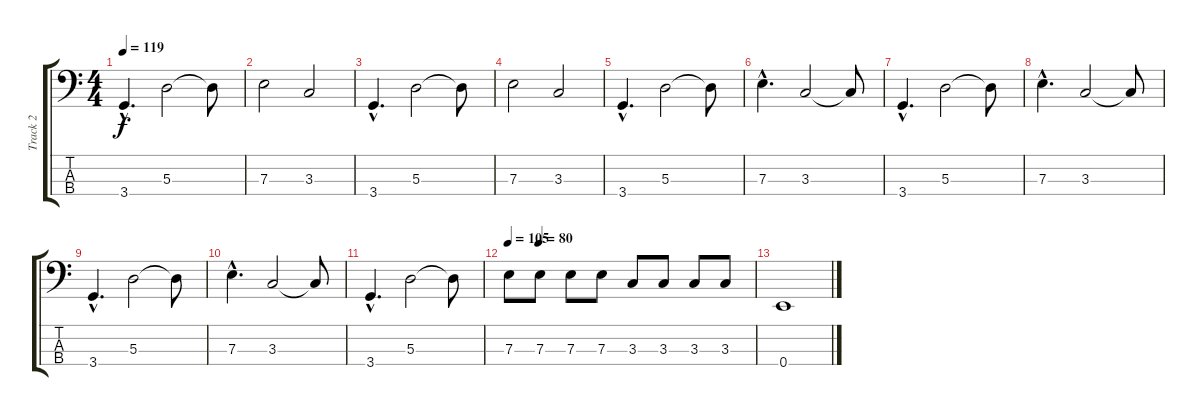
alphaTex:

\track ("Track 2" "Track 2") {instrument electricbassfinger}
\staff {score tabs}
\tuning (G2 D2 A1 E1) {hide}
\ts (4 4)
\tempo 119
\clef f4
\ks c
3.4{hac}.4{d dy f} 5.3.2 5.3{t}.8 |
7.3.2 3.3.2 |
3.4{hac}.4{d} 5.3.2 5.3{t}.8 |
7.3.2 3.3.2 |
3.4{hac}.4{d} 5.3.2 5.3{t}.8 |
7.3{hac}.4{d} 3.3.2 3.3{t}.8 |
3.4{hac}.4{d} 5.3.2 5.3{t}.8 |
7.3{hac}.4{d} 3.3.2 3.3{t}.8 |
3.4{hac}.4{d} 5.3.2 5.3{t}.8 |
7.3{hac}.4{d} 3.3.2 3.3{t}.8 |
3.4{hac}.4{d} 5.3.2 5.3{t}.8 |
\tempo 105
\tempo (80 0.125)
7.3.8 7.3.8 7.3.8 7.3.8 3.3.8 3.3.8 3.3.8 3.3.8 |
0.4.1
